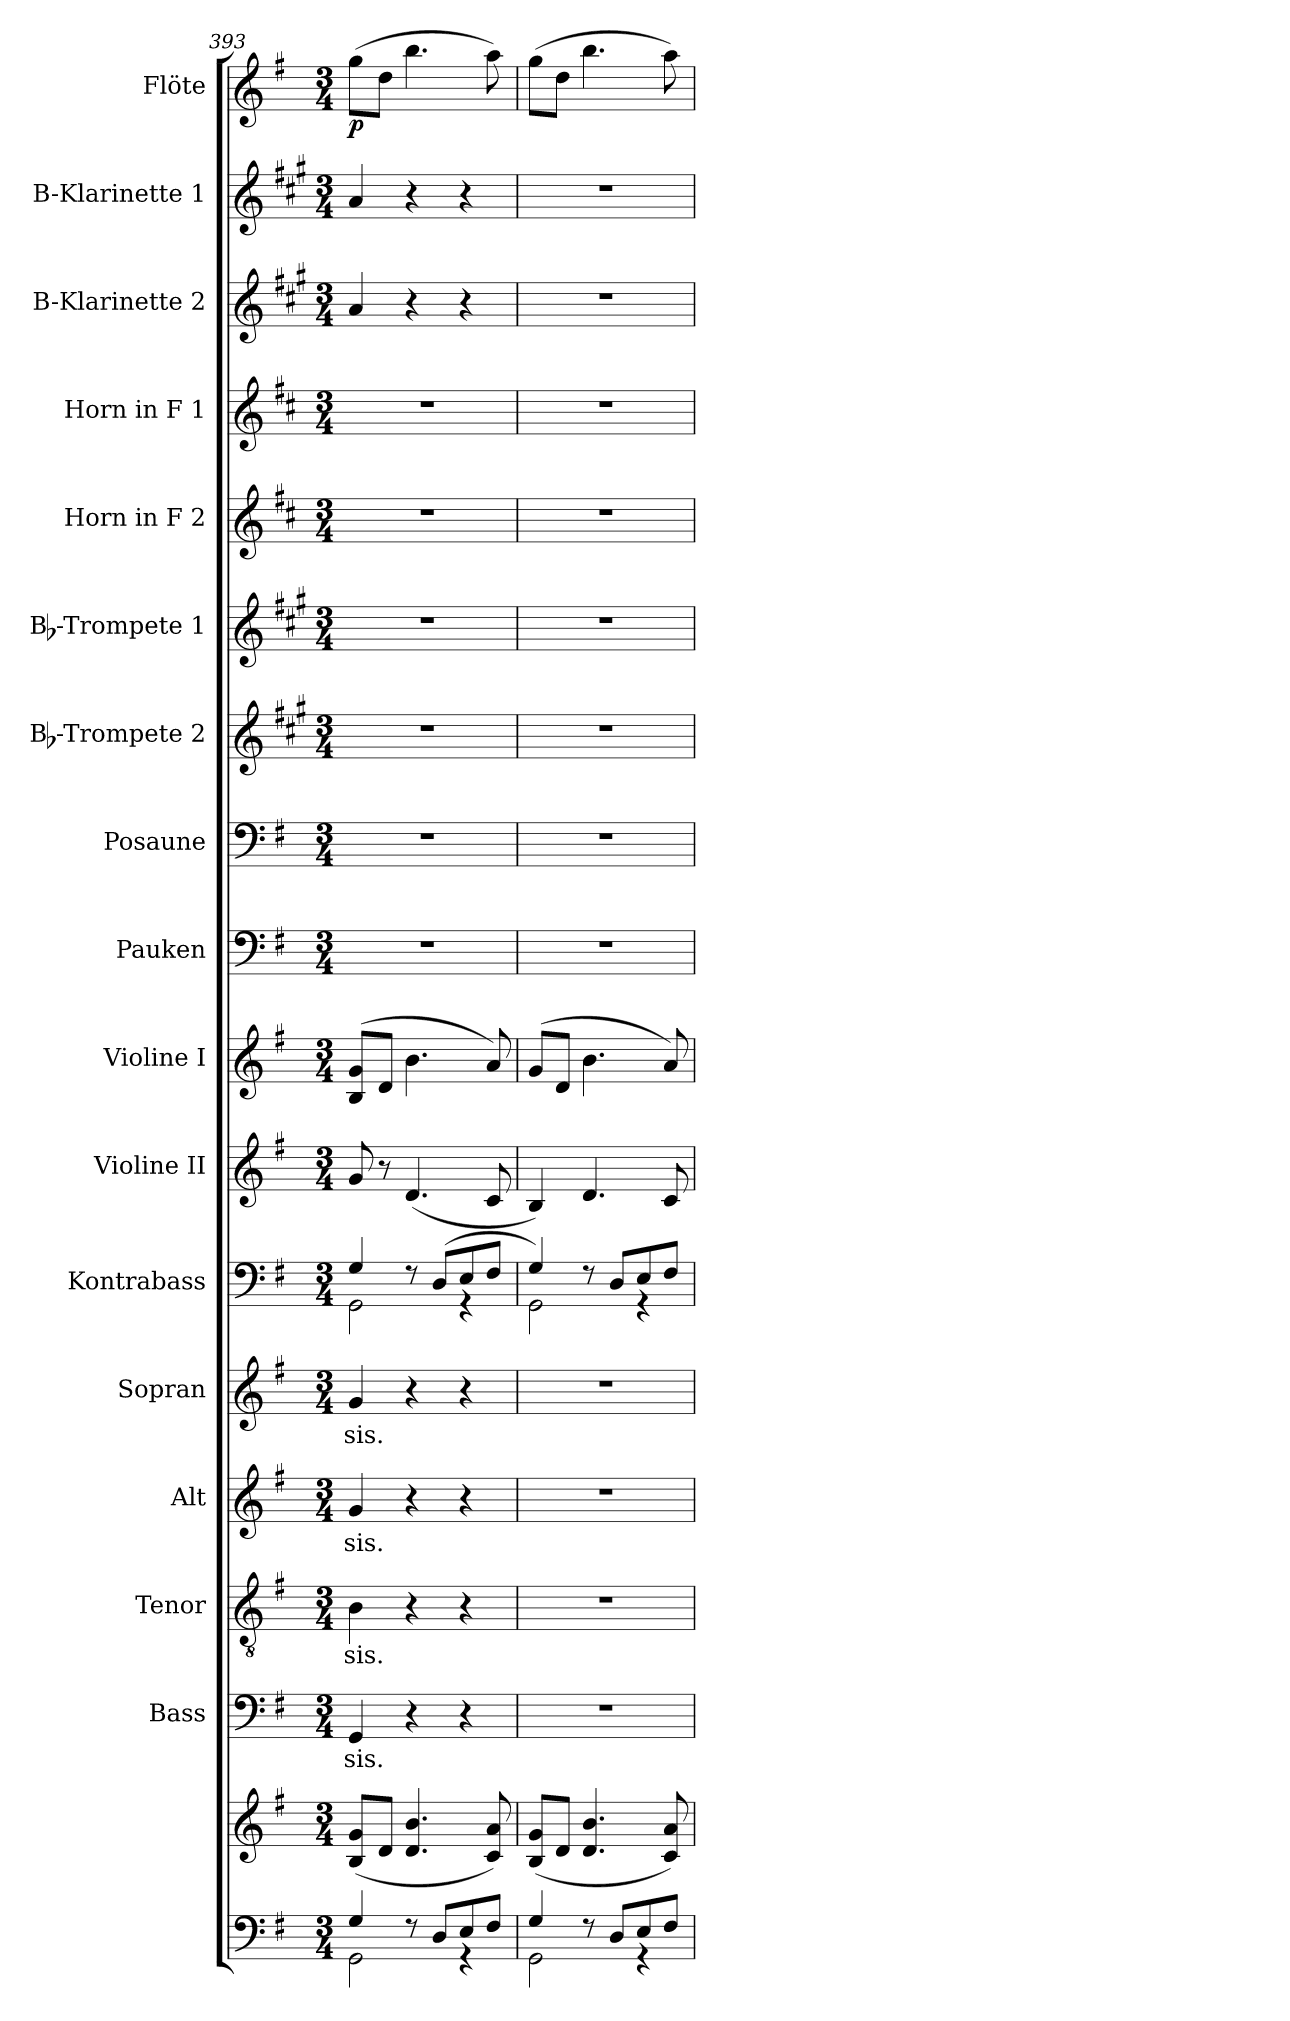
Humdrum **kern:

**kern	**kern	**kern	**text	**kern	**text	**kern	**text	**kern	**text	**kern	**kern	**kern	**kern	**kern	**kern	**kern	**kern	**kern	**kern	**kern	**kern	**dynam
*part17	*part17	*part16	*part16	*part15	*part15	*part14	*part14	*part13	*part13	*part12	*part11	*part10	*part9	*part8	*part7	*part6	*part5	*part4	*part3	*part2	*part1	*part1
*staff18	*staff17	*staff16	*staff16	*staff15	*staff15	*staff14	*staff14	*staff13	*staff13	*staff12	*staff11	*staff10	*staff9	*staff8	*staff7	*staff6	*staff5	*staff4	*staff3	*staff2	*staff1	*staff1
*	*	*I"Bass	*	*I"Tenor	*	*I"Alt	*	*I"Sopran	*	*I"Kontrabass	*I"Violine II	*I"Violine I	*I"Pauken	*I"Posaune	*I"Bb-Trompete 2	*I"Bb-Trompete 1	*I"Horn in F 2	*I"Horn in F 1	*I"B-Klarinette 2	*I"B-Klarinette 1	*I"Flöte	*
*	*	*I'B.	*	*I'T.	*	*I'A.	*	*I'S.	*	*I'Kb.	*I'Vl. II	*I'Vl. I	*I'Pk.	*I'Pos.	*I'Bb Trp. 2	*I'Bb Trp. 1	*I'Hrn. 2	*I'Hrn. 1	*I'B Kl. 2	*I'B Kl. 1	*I'Fl.	*
*clefF4	*clefG2	*clefF4	*	*clefGv2	*	*clefG2	*	*clefG2	*	*clefF4	*clefG2	*clefG2	*clefF4	*clefF4	*clefG2	*clefG2	*clefG2	*clefG2	*clefG2	*clefG2	*clefG2	*
*	*	*	*	*	*	*	*	*	*	*ITrd7c12	*	*	*	*	*ITrd1c2	*ITrd1c2	*ITrd4c7	*ITrd4c7	*ITrd1c2	*ITrd1c2	*	*
*k[f#]	*k[f#]	*k[f#]	*	*k[f#]	*	*k[f#]	*	*k[f#]	*	*k[f#]	*k[f#]	*k[f#]	*k[f#]	*k[f#]	*k[f#]	*k[f#]	*k[f#]	*k[f#]	*k[f#]	*k[f#]	*k[f#]	*
*G:	*G:	*G:	*	*G:	*	*G:	*	*G:	*	*G:	*G:	*G:	*G:	*G:	*G:	*G:	*G:	*G:	*G:	*G:	*G:	*
*M3/4	*M3/4	*M3/4	*	*M3/4	*	*M3/4	*	*M3/4	*	*M3/4	*M3/4	*M3/4	*M3/4	*M3/4	*M3/4	*M3/4	*M3/4	*M3/4	*M3/4	*M3/4	*M3/4	*
=393	=393	=393	=393	=393	=393	=393	=393	=393	=393	=393	=393	=393	=393	=393	=393	=393	=393	=393	=393	=393	=393	=393
*^	*	*	*	*	*	*	*	*	*	*	*	*	*	*	*	*	*	*	*	*	*	*
!	!	!	!	!LO:LY:b	!	!LO:LY:b	!	!LO:LY:b	!	!LO:LY:b	!	!	!	!	!	!	!	!	!	!	!	!	!LO:DY:b
*	*	*	*	*	*	*	*	*	*	*	*^	*	*	*	*	*	*	*	*	*	*	*	*
4G/	2GG\	(<8B/ 8g/L	4GG/	-sis.	4B\	-sis.	4g/	-sis.	4g/	-sis.	4GG/	2GGG\	8g/	(>8B/ 8g/L	2.r	2.r	2.r	2.r	2.r	2.r	4g/	4g/	(>8gg\L	p
.	.	8d/J	.	.	.	.	.	.	.	.	.	.	8r	8d/J	.	.	.	.	.	.	.	.	8dd\J	.
8rF	.	4.d/ 4.b/	4r	.	4r	.	4r	.	4r	.	8rF	.	(<4.d/	4.b\	.	.	.	.	.	.	4r	4r	4.bb\	.
8D/L	.	.	.	.	.	.	.	.	.	.	(>8DD/L	.	.	.	.	.	.	.	.	.	.	.	.	.
8E/	4rFF	.	4r	.	4r	.	4r	.	4r	.	8EE/	4rFF	.	.	.	.	.	.	.	.	4r	4r	.	.
8F#/J	.	8c/ 8a/)	.	.	.	.	.	.	.	.	8FF#/J	.	8c/	8a/)	.	.	.	.	.	.	.	.	8aa\)	.
=394	=394	=394	=394	=394	=394	=394	=394	=394	=394	=394	=394	=394	=394	=394	=394	=394	=394	=394	=394	=394	=394	=394	=394	=394
4G/	2GG\	(<8B/ 8g/L	2.r	.	2.r	.	2.r	.	2.r	.	4GG/)	2GGG\	4B/)	(>8g/L	2.r	2.r	2.r	2.r	2.r	2.r	2.r	2.r	(>8gg\L	.
.	.	8d/J	.	.	.	.	.	.	.	.	.	.	.	8d/J	.	.	.	.	.	.	.	.	8dd\J	.
8rF	.	4.d/ 4.b/	.	.	.	.	.	.	.	.	8rF	.	4.d/	4.b\	.	.	.	.	.	.	.	.	4.bb\	.
8D/L	.	.	.	.	.	.	.	.	.	.	8DD/L	.	.	.	.	.	.	.	.	.	.	.	.	.
8E/	4rFF	.	.	.	.	.	.	.	.	.	8EE/	4rFF	.	.	.	.	.	.	.	.	.	.	.	.
8F#/J	.	8c/ 8a/)	.	.	.	.	.	.	.	.	8FF#/J	.	8c/	8a/)	.	.	.	.	.	.	.	.	8aa\)	.
*v	*v	*	*	*	*	*	*	*	*	*	*v	*v	*	*	*	*	*	*	*	*	*	*	*	*
=	=	=	=	=	=	=	=	=	=	=	=	=	=	=	=	=	=	=	=	=	=	=
*-	*-	*-	*-	*-	*-	*-	*-	*-	*-	*-	*-	*-	*-	*-	*-	*-	*-	*-	*-	*-	*-	*-
